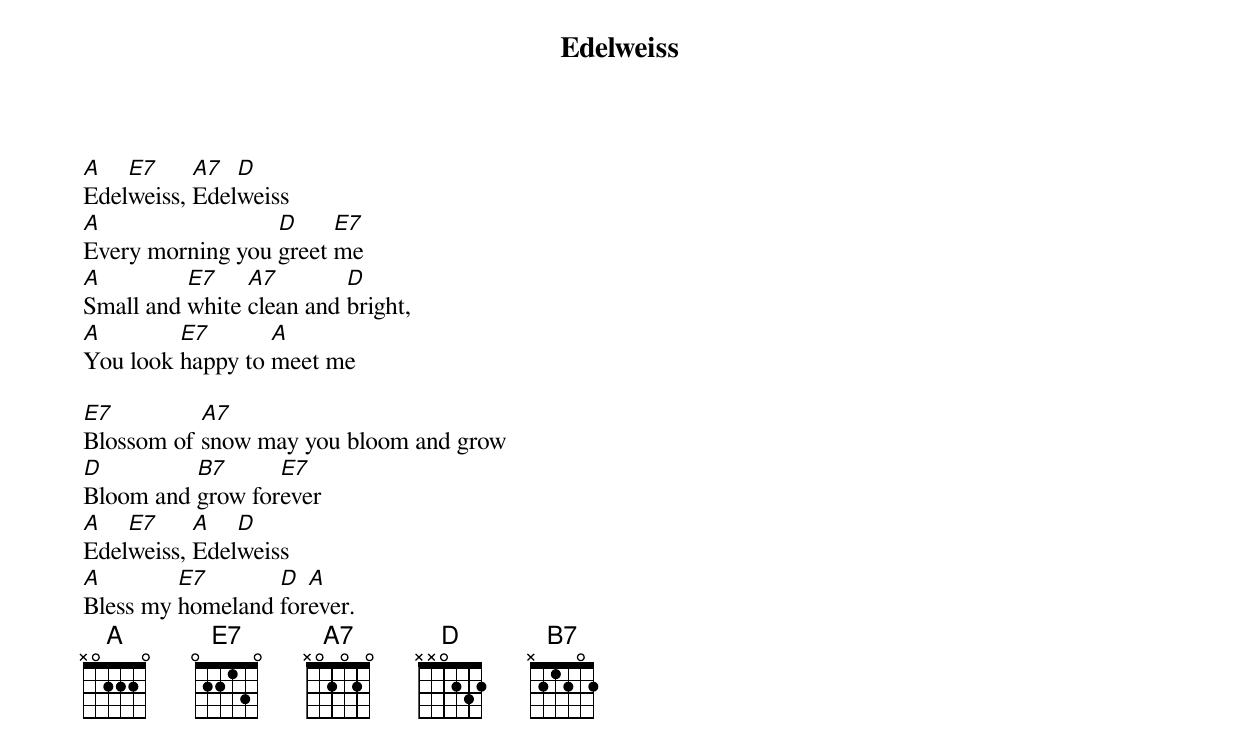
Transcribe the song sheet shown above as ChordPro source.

{title: Edelweiss}
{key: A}

[A]Edel[E7]weiss, [A7]Edel[D]weiss
[A]Every morning you [D]greet [E7]me
[A]Small and [E7]white [A7]clean and [D]bright,
[A]You look [E7]happy to [A]meet me

[E7]Blossom of [A7]snow may you bloom and grow
[D]Bloom and [B7]grow for[E7]ever
[A]Edel[E7]weiss, [A]Edel[D]weiss
[A]Bless my [E7]homeland [D]for[A]ever.
